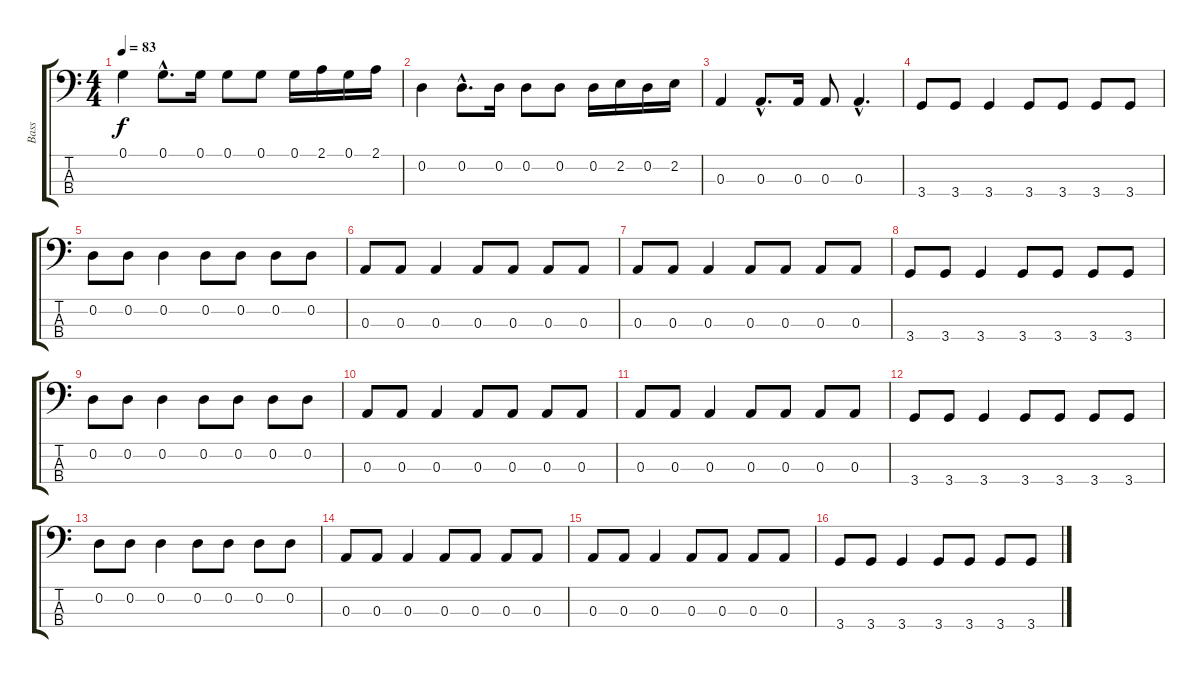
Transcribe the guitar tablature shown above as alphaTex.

\track ("Bass" "Bass") {instrument slapbass2}
\staff {score tabs}
\tuning (G2 D2 A1 E1) {hide}
\ts (4 4)
\tempo 83
\clef f4
\ks c
0.1.4{dy f} 0.1{hac}.8{d} 0.1.16 0.1.8 0.1.8 0.1.16 2.1.16 0.1.16 2.1.16 |
0.2.4 0.2{hac}.8{d} 0.2.16 0.2.8 0.2.8 0.2.16 2.2.16 0.2.16 2.2.16 |
0.3.4 0.3{hac}.8{d} 0.3.16 0.3.8 0.3{hac}.4{d} |
3.4.8 3.4.8 3.4.4 3.4.8 3.4.8 3.4.8 3.4.8 |
0.2.8 0.2.8 0.2.4 0.2.8 0.2.8 0.2.8 0.2.8 |
0.3.8 0.3.8 0.3.4 0.3.8 0.3.8 0.3.8 0.3.8 |
0.3.8 0.3.8 0.3.4 0.3.8 0.3.8 0.3.8 0.3.8 |
3.4.8 3.4.8 3.4.4 3.4.8 3.4.8 3.4.8 3.4.8 |
0.2.8 0.2.8 0.2.4 0.2.8 0.2.8 0.2.8 0.2.8 |
0.3.8 0.3.8 0.3.4 0.3.8 0.3.8 0.3.8 0.3.8 |
0.3.8 0.3.8 0.3.4 0.3.8 0.3.8 0.3.8 0.3.8 |
3.4.8 3.4.8 3.4.4 3.4.8 3.4.8 3.4.8 3.4.8 |
0.2.8 0.2.8 0.2.4 0.2.8 0.2.8 0.2.8 0.2.8 |
0.3.8 0.3.8 0.3.4 0.3.8 0.3.8 0.3.8 0.3.8 |
0.3.8 0.3.8 0.3.4 0.3.8 0.3.8 0.3.8 0.3.8 |
3.4.8 3.4.8 3.4.4 3.4.8 3.4.8 3.4.8 3.4.8
